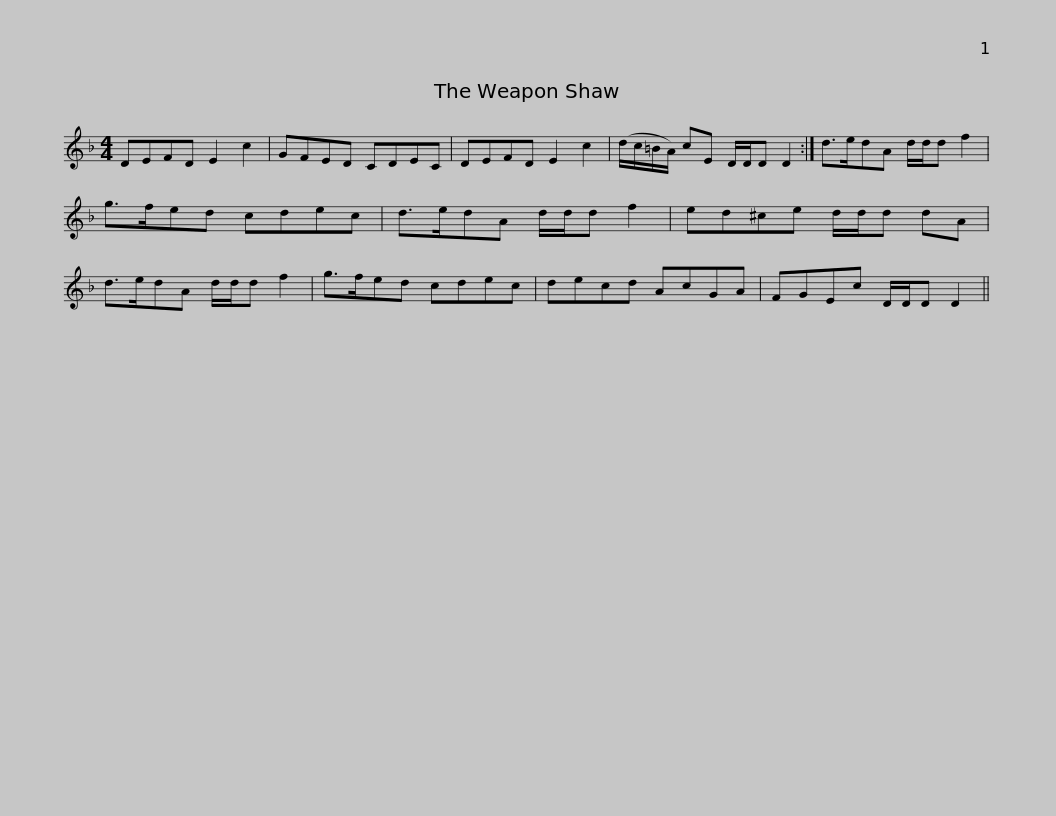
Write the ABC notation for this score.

X:1
L:1/8
M:4/4
I:linebreak $
K:Dmin
V:1 treble
V:1
 DEFD E2 c2 | GFED CDEC | DEFD E2 c2 | (d/c/=B/A/) cE D/D/D D2 :| d>edA d/d/d f2 |$ %5
 g>fed cdec | d>edA d/d/d f2 | ed^ce d/d/d dA | d>edA d/d/d f2 | g>fed cdec |$ %10
 decd AcGA | FGEc D/D/D D2 || %12
